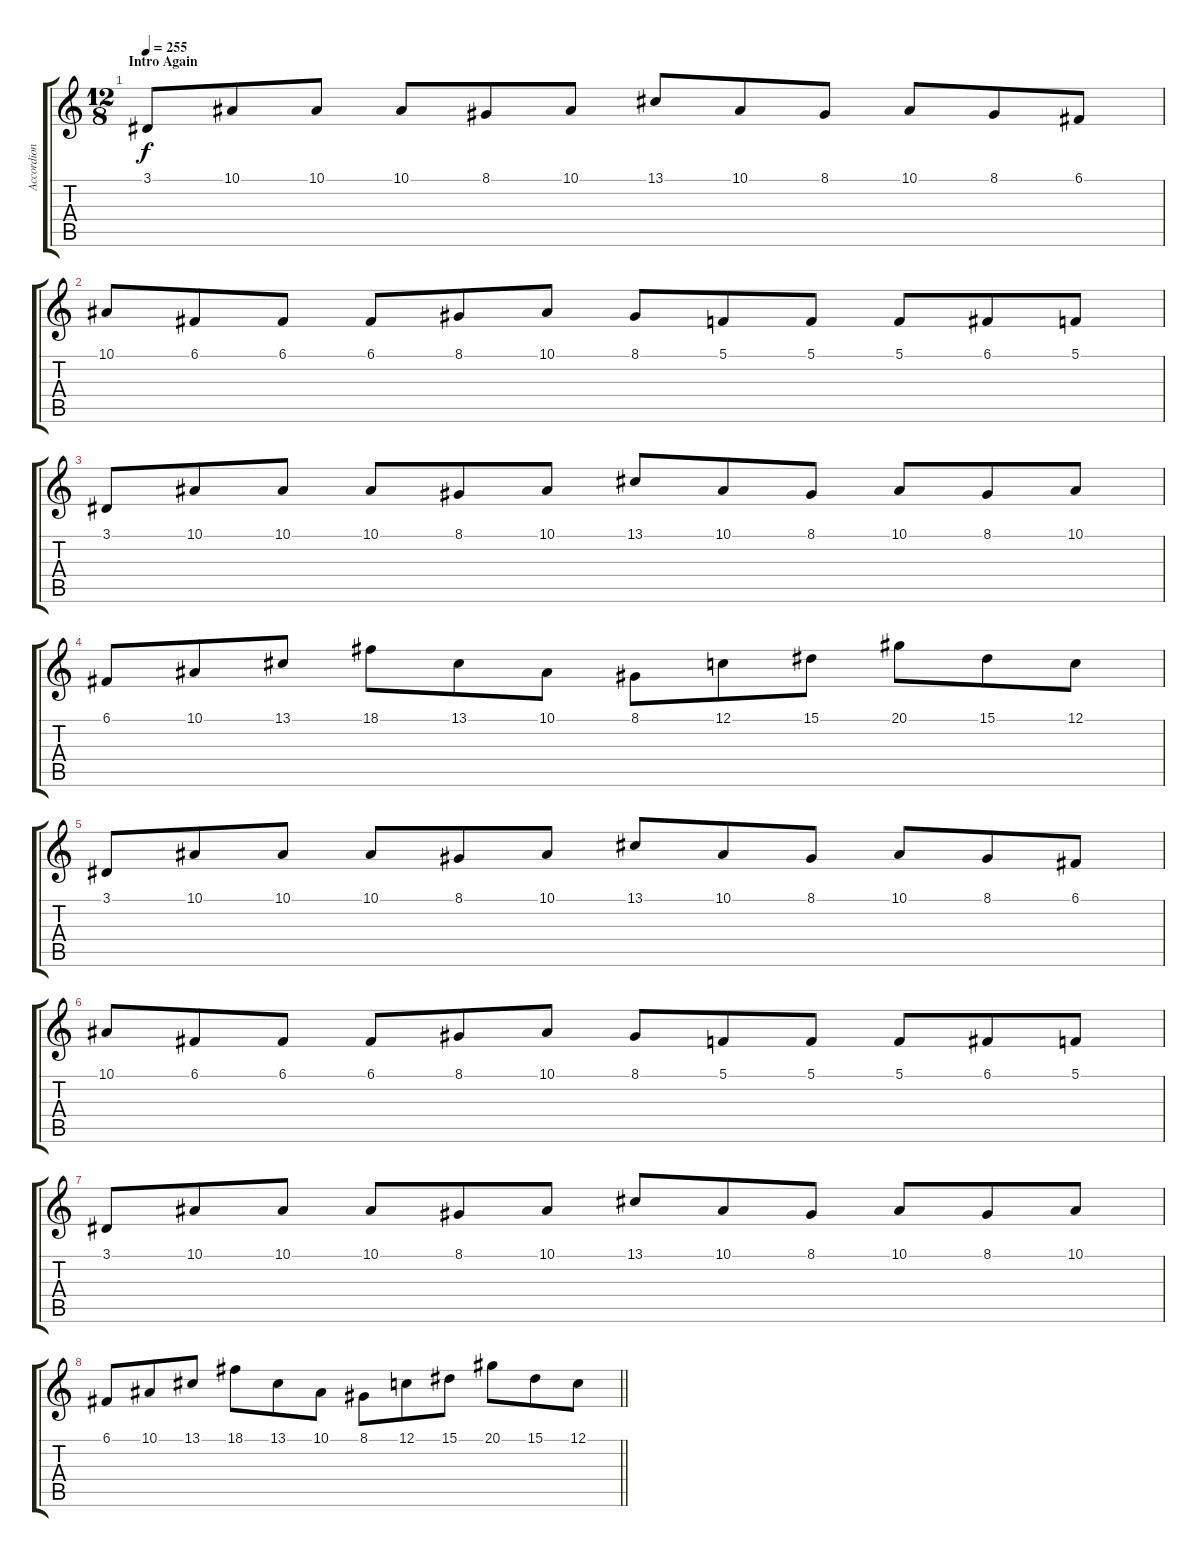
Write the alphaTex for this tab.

\track ("Accordion" "Accordion") {instrument accordion}
\staff {score tabs}
\tuning (C4 G3 Eb3 Bb2 F2 C2) {hide}
\ts (12 8)
\section ("" "Intro Again")
\tempo 255
\clef g2
\ks c
3.1.8{dy f} 10.1.8 10.1.8 10.1.8 8.1.8 10.1.8 13.1.8 10.1.8 8.1.8 10.1.8 8.1.8 6.1.8 |
10.1.8 6.1.8 6.1.8 6.1.8 8.1.8 10.1.8 8.1.8 5.1.8 5.1.8 5.1.8 6.1.8 5.1.8 |
3.1.8 10.1.8 10.1.8 10.1.8 8.1.8 10.1.8 13.1.8 10.1.8 8.1.8 10.1.8 8.1.8 10.1.8 |
6.1.8 10.1.8 13.1.8 18.1.8 13.1.8 10.1.8 8.1.8 12.1.8 15.1.8 20.1.8 15.1.8 12.1.8 |
3.1.8 10.1.8 10.1.8 10.1.8 8.1.8 10.1.8 13.1.8 10.1.8 8.1.8 10.1.8 8.1.8 6.1.8 |
10.1.8 6.1.8 6.1.8 6.1.8 8.1.8 10.1.8 8.1.8 5.1.8 5.1.8 5.1.8 6.1.8 5.1.8 |
3.1.8 10.1.8 10.1.8 10.1.8 8.1.8 10.1.8 13.1.8 10.1.8 8.1.8 10.1.8 8.1.8 10.1.8 |
\barLineRight lightlight
6.1.8 10.1.8 13.1.8 18.1.8 13.1.8 10.1.8 8.1.8 12.1.8 15.1.8 20.1.8 15.1.8 12.1.8
